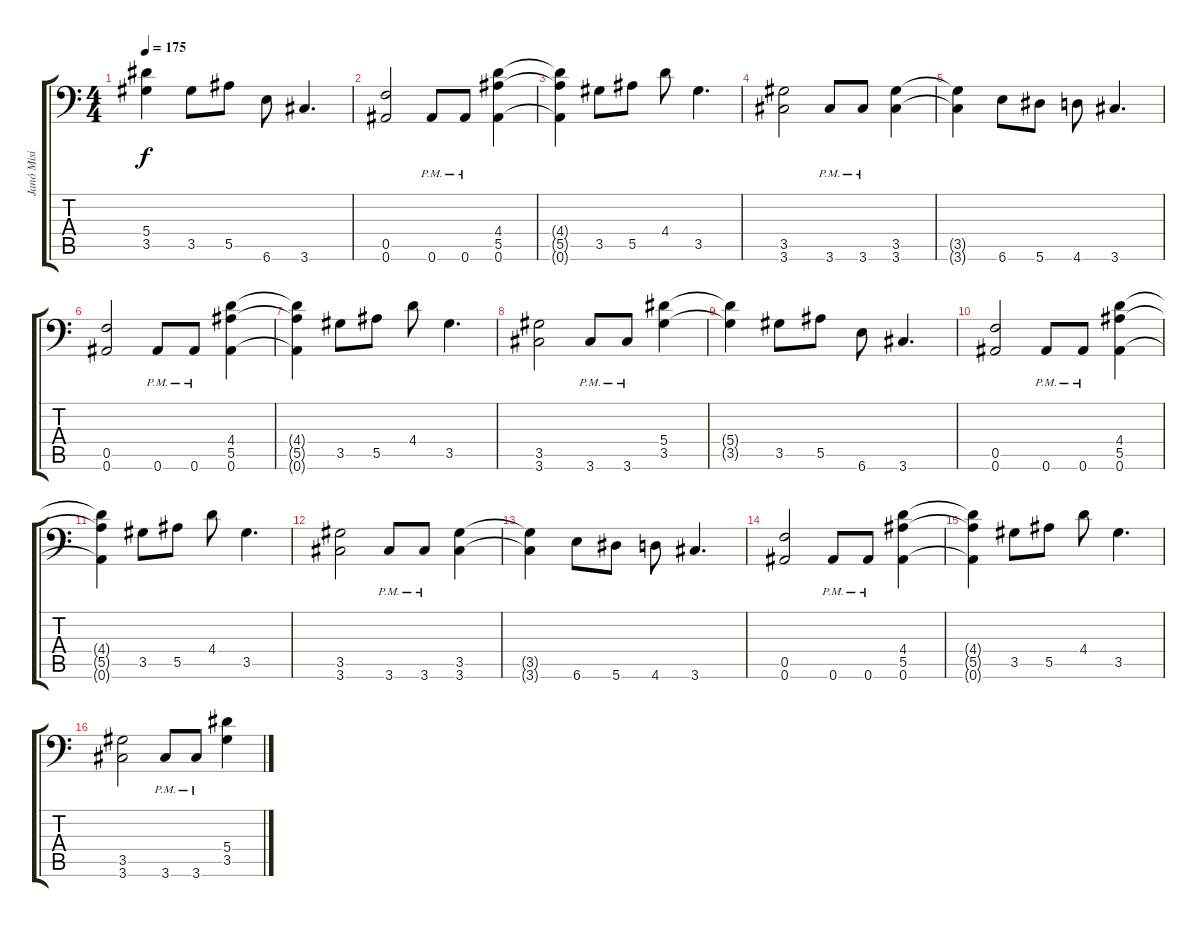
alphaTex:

\track ("Janó Misi" "Janó Misi") {instrument distortionguitar}
\staff {score tabs}
\tuning (C4 G3 Eb3 Bb2 F2 Bb1) {hide}
\ts (4 4)
\tempo 175
\clef f4
\ks c
(5.4{t} 3.5{t}).4{dy f} 3.5.8 5.5.8 6.6.8 3.6.4{d} |
(0.5 0.6).2 0.6{pm}.8 0.6{pm}.8 (4.4 5.5 0.6).4 |
(4.4{t} 5.5{t} 0.6{t}).4 3.5.8 5.5.8 4.4.8 3.5.4{d} |
(3.5 3.6).2 3.6{pm}.8 3.6{pm}.8 (3.5 3.6).4 |
(3.5{t} 3.6{t}).4 6.6.8 5.6.8 4.6.8 3.6.4{d} |
(0.5 0.6).2 0.6{pm}.8 0.6{pm}.8 (4.4 5.5 0.6).4 |
(4.4{t} 5.5{t} 0.6{t}).4 3.5.8 5.5.8 4.4.8 3.5.4{d} |
(3.5 3.6).2 3.6{pm}.8 3.6{pm}.8 (5.4 3.5).4 |
(5.4{t} 3.5{t}).4 3.5.8 5.5.8 6.6.8 3.6.4{d} |
(0.5 0.6).2 0.6{pm}.8 0.6{pm}.8 (4.4 5.5 0.6).4 |
(4.4{t} 5.5{t} 0.6{t}).4 3.5.8 5.5.8 4.4.8 3.5.4{d} |
(3.5 3.6).2 3.6{pm}.8 3.6{pm}.8 (3.5 3.6).4 |
(3.5{t} 3.6{t}).4 6.6.8 5.6.8 4.6.8 3.6.4{d} |
(0.5 0.6).2 0.6{pm}.8 0.6{pm}.8 (4.4 5.5 0.6).4 |
(4.4{t} 5.5{t} 0.6{t}).4 3.5.8 5.5.8 4.4.8 3.5.4{d} |
(3.5 3.6).2 3.6{pm}.8 3.6{pm}.8 (5.4 3.5).4
